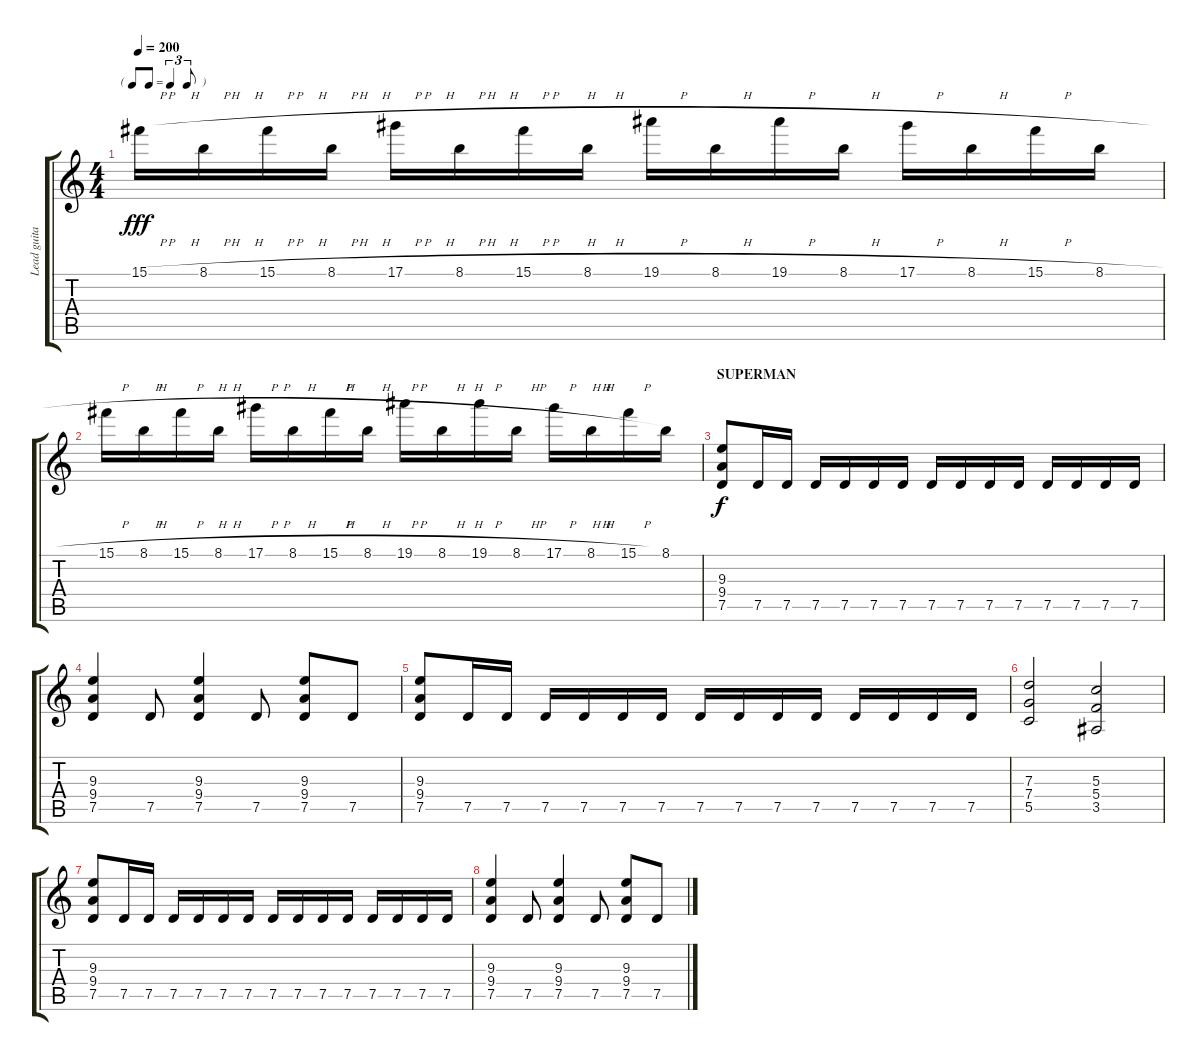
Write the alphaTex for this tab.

\track ("Lead guitar (dickface)" "Lead guita") {instrument distortionguitar}
\staff {score tabs}
\tuning (Eb4 C4 G3 C3 G2 C2) {hide}
\ts (4 4)
\tf triplet8th
\tempo 200
\clef g2
\ks c
15.1{h}.16{dy fff} 8.1{h}.16 15.1{h}.16 8.1{h}.16 17.1{h}.16 8.1{h}.16 15.1{h}.16 8.1{h}.16 19.1{h}.16 8.1{h}.16 19.1{h}.16 8.1{h}.16 17.1{h}.16 8.1{h}.16 15.1{h}.16 8.1{h}.16 |
15.1{h}.16 8.1{h}.16 15.1{h}.16 8.1{h}.16 17.1{h}.16 8.1{h}.16 15.1{h}.16 8.1{h}.16 19.1{h}.16 8.1{h}.16 19.1{h}.16 8.1{h}.16 17.1{h}.16 8.1{h}.16 15.1{h}.16 8.1.16 |
\section ("" "SUPERMAN")
(9.3 9.4 7.5).8{dy f volume 13} 7.5.16 7.5.16 7.5.16 7.5.16 7.5.16 7.5.16 7.5.16 7.5.16 7.5.16 7.5.16 7.5.16 7.5.16 7.5.16 7.5.16 |
(9.3 9.4 7.5).4 7.5.8 (9.3 9.4 7.5).4 7.5.8 (9.3 9.4 7.5).8 7.5.8 |
(9.3 9.4 7.5).8 7.5.16 7.5.16 7.5.16 7.5.16 7.5.16 7.5.16 7.5.16 7.5.16 7.5.16 7.5.16 7.5.16 7.5.16 7.5.16 7.5.16 |
(7.3 7.4 5.5).2 (5.3 5.4 3.5).2 |
(9.3 9.4 7.5).8 7.5.16 7.5.16 7.5.16 7.5.16 7.5.16 7.5.16 7.5.16 7.5.16 7.5.16 7.5.16 7.5.16 7.5.16 7.5.16 7.5.16 |
(9.3 9.4 7.5).4 7.5.8 (9.3 9.4 7.5).4 7.5.8 (9.3 9.4 7.5).8 7.5.8
